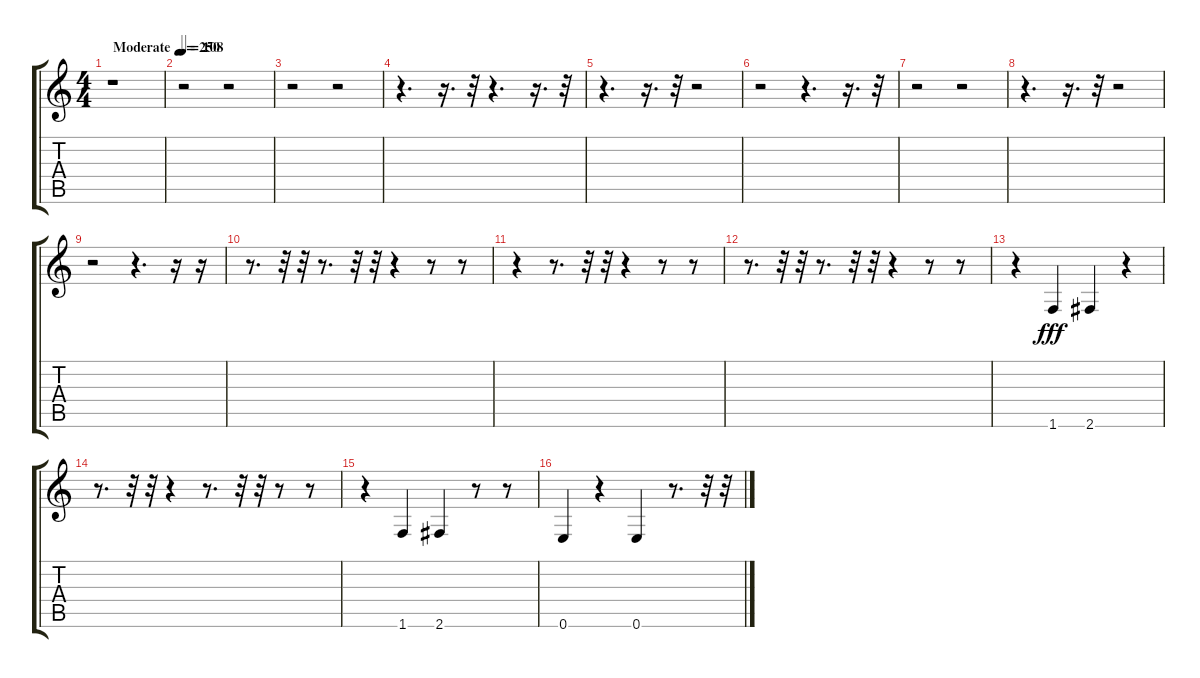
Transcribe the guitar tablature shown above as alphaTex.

\track "" {instrument electricbassfinger}
\staff {score tabs}
\tuning (E4 B3 G3 D3 A2 E2) {hide}
\ts (4 4)
\tempo (250 "Moderate")
\clef g2
\ks c
r.1{dy fff instrument electricbassfinger} |
\tempo 108
r.2 r.2 |
r.2 r.2 |
r.4{d} r.16{d} r.32 r.4{d} r.16{d} r.32 |
r.4{d} r.16{d} r.32 r.2 |
r.2 r.4{d} r.16{d} r.32 |
r.2 r.2 |
r.4{d} r.16{d} r.32 r.2 |
r.2 r.4{d} r.16 r.16 |
r.8{d} r.32 r.32 r.8{d} r.32 r.32 r.4 r.8 r.8 |
r.4 r.8{d} r.32 r.32 r.4 r.8 r.8 |
r.8{d} r.32 r.32 r.8{d} r.32 r.32 r.4 r.8 r.8 |
r.4 1.6.4 2.6.4 r.4 |
r.8{d} r.32 r.32 r.4 r.8{d} r.32 r.32 r.8 r.8 |
r.4 1.6.4 2.6.4 r.8 r.8 |
0.6.4 r.4 0.6.4 r.8{d} r.32 r.32
